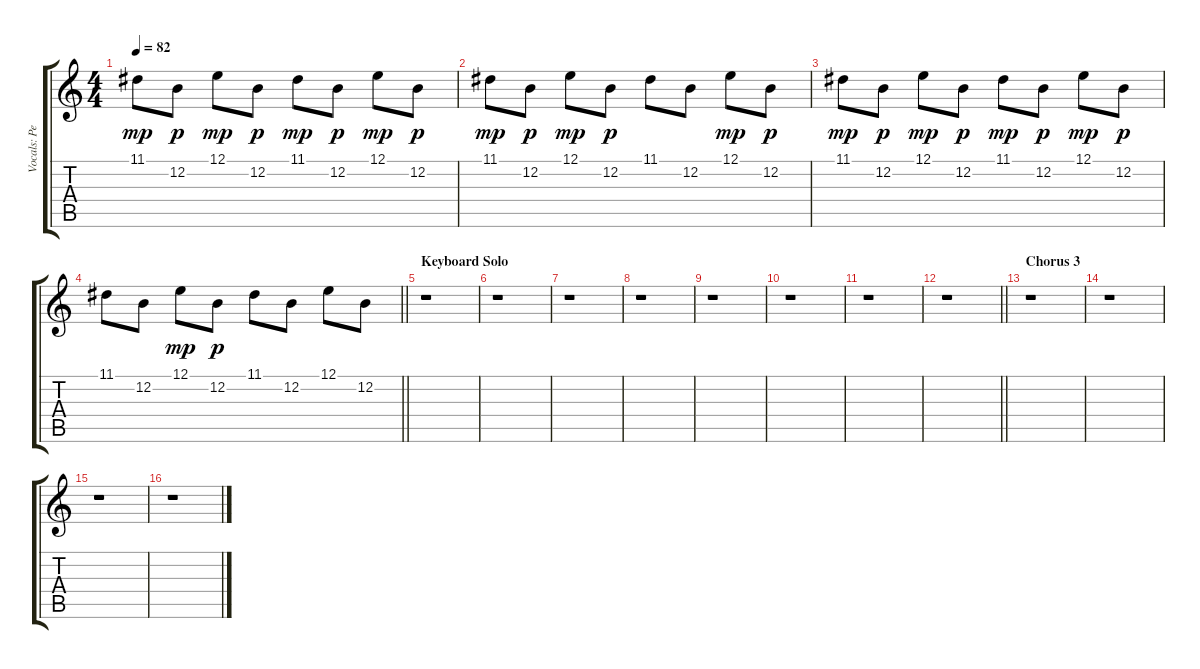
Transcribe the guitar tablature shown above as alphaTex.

\track ("Vocals: Per Gessle" "Vocals: Pe") {instrument lead4chiff}
\staff {score tabs}
\tuning (E4 B3 G3 D3 A2 E2) {hide}
\ts (4 4)
\tempo 82
\clef g2
\ks c
11.1.8{dy mp} 12.2.8{dy p} 12.1.8{dy mp} 12.2.8{dy p} 11.1.8{dy mp} 12.2.8{dy p} 12.1.8{dy mp} 12.2.8{dy p} |
11.1.8{dy mp} 12.2.8{dy p} 12.1.8{dy mp} 12.2.8{dy p} 11.1.8 12.2.8 12.1.8{dy mp} 12.2.8{dy p} |
11.1.8{dy mp} 12.2.8{dy p} 12.1.8{dy mp} 12.2.8{dy p} 11.1.8{dy mp} 12.2.8{dy p} 12.1.8{dy mp} 12.2.8{dy p} |
\barLineRight lightlight
11.1.8 12.2.8 12.1.8{dy mp} 12.2.8{dy p} 11.1.8 12.2.8 12.1.8 12.2.8 |
\section ("" "Keyboard Solo")
r.1 |
r.1 |
r.1 |
r.1 |
r.1 |
r.1 |
r.1 |
\barLineRight lightlight
r.1 |
\section ("" "Chorus 3")
r.1 |
r.1 |
r.1 |
r.1
